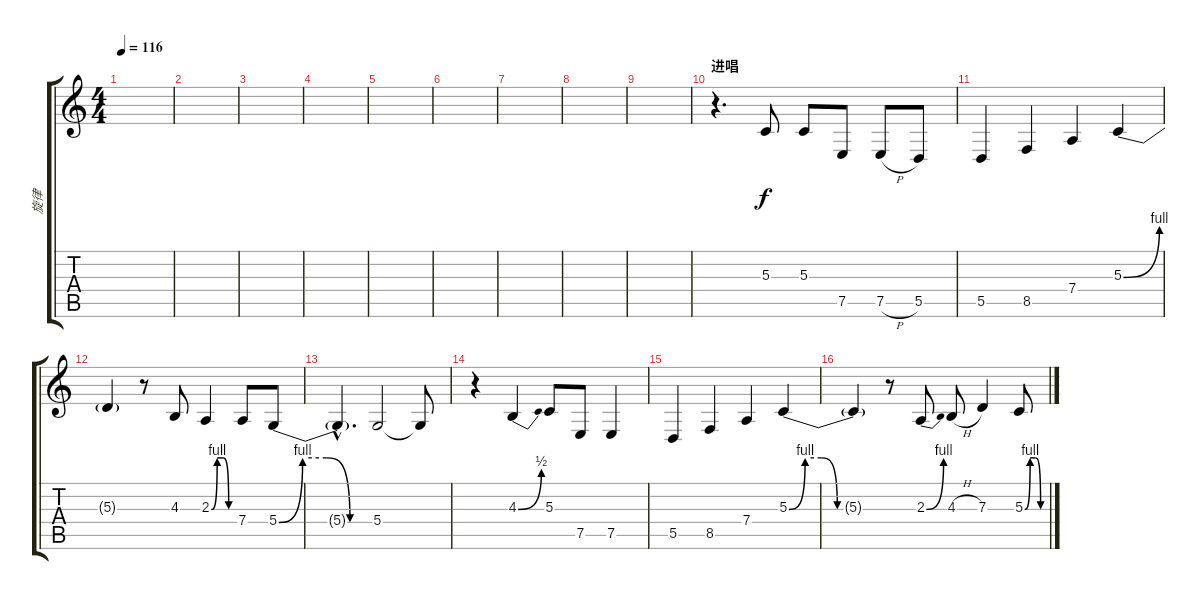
\track ("旋律" "旋律") {instrument synthvoice}
\staff {score tabs}
\tuning (E4 B3 G3 D3 A2 E2) {hide}
\ts (4 4)
\tempo 116
\clef g2
\ks c
|
|
|
|
|
|
|
|
|
\section ("" "进唱")
r.4{d} 5.3.8 5.3.8 7.5.8 7.5{h}.8 5.5.8 |
5.5.4 8.5.4 7.4.4 5.3{be (bend 0 0 60 4)}.4 |
5.3{t}.4 r.8 4.3.8 2.3{be (custom 0 0 15 4 30 4 45 0 60 0)}.4 7.4.8 5.4{be (custom 0 0 15 4 30 4 45 0 60 0)}.8 |
5.4{hac t}.4{d} 5.4.2 5.4{t}.8 |
r.4 4.3{be (bend 0 0 60 2)}.4 5.3.8 7.5.8 7.5.4 |
5.5.4 8.5.4 7.4.4 5.3{be (custom 0 0 10 4 20 4 30 0 60 0)}.4 |
5.3{t}.4 r.8 2.3{be (bend 0 0 60 4)}.8 4.3{h}.8 7.3.4 5.3{be (custom 0 0 15 4 30 4 45 0 60 0)}.8
